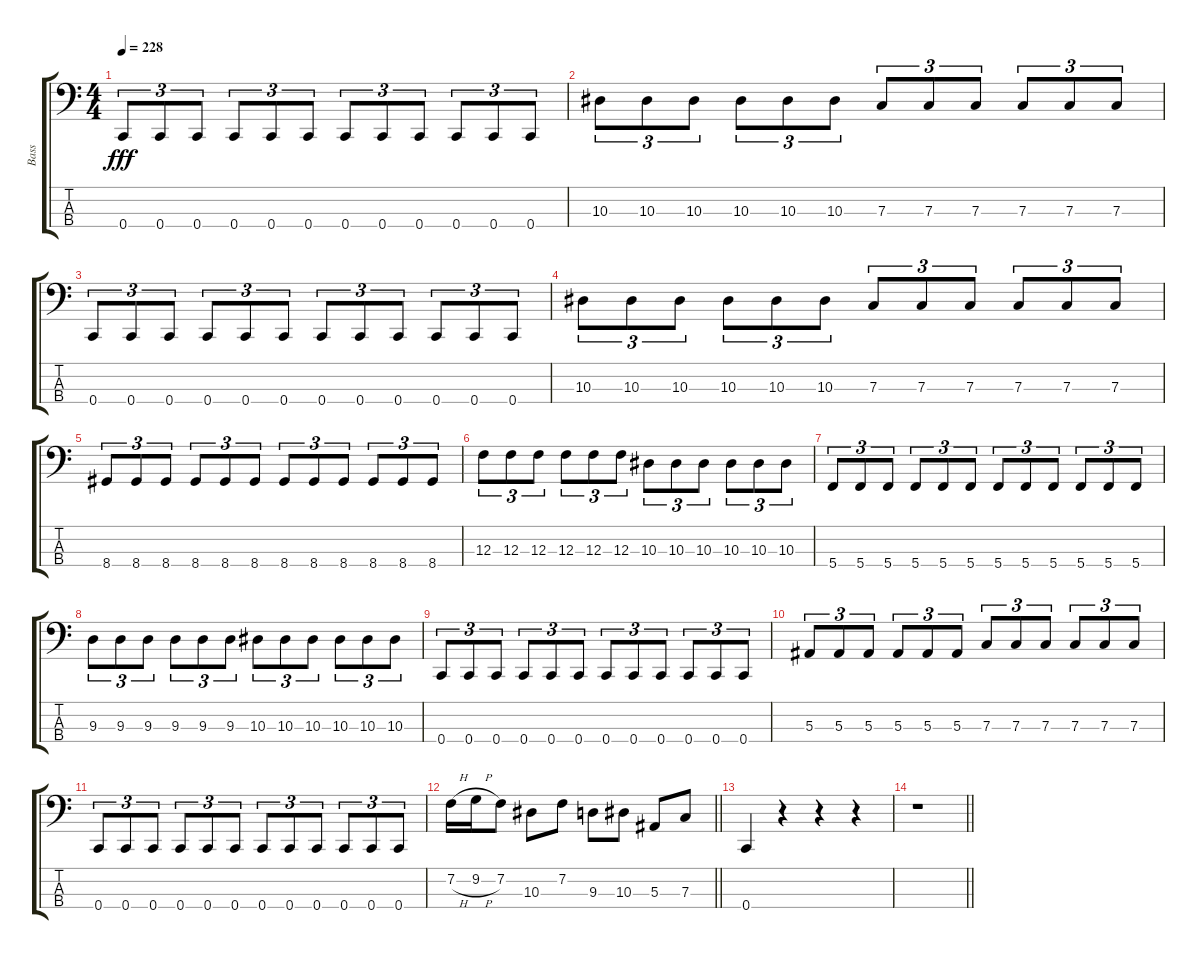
\track ("Bass" "Bass") {instrument electricbasspick}
\staff {score tabs}
\tuning (Eb2 Bb1 F1 C1) {hide}
\ts (4 4)
\tempo 228
\clef f4
\ks c
0.4.8{tu (3 2) dy fff} 0.4.8{tu (3 2)} 0.4.8{tu (3 2)} 0.4.8{tu (3 2)} 0.4.8{tu (3 2)} 0.4.8{tu (3 2)} 0.4.8{tu (3 2)} 0.4.8{tu (3 2)} 0.4.8{tu (3 2)} 0.4.8{tu (3 2)} 0.4.8{tu (3 2)} 0.4.8{tu (3 2)} |
10.3.8{tu (3 2)} 10.3.8{tu (3 2)} 10.3.8{tu (3 2)} 10.3.8{tu (3 2)} 10.3.8{tu (3 2)} 10.3.8{tu (3 2)} 7.3.8{tu (3 2)} 7.3.8{tu (3 2)} 7.3.8{tu (3 2)} 7.3.8{tu (3 2)} 7.3.8{tu (3 2)} 7.3.8{tu (3 2)} |
0.4.8{tu (3 2)} 0.4.8{tu (3 2)} 0.4.8{tu (3 2)} 0.4.8{tu (3 2)} 0.4.8{tu (3 2)} 0.4.8{tu (3 2)} 0.4.8{tu (3 2)} 0.4.8{tu (3 2)} 0.4.8{tu (3 2)} 0.4.8{tu (3 2)} 0.4.8{tu (3 2)} 0.4.8{tu (3 2)} |
10.3.8{tu (3 2)} 10.3.8{tu (3 2)} 10.3.8{tu (3 2)} 10.3.8{tu (3 2)} 10.3.8{tu (3 2)} 10.3.8{tu (3 2)} 7.3.8{tu (3 2)} 7.3.8{tu (3 2)} 7.3.8{tu (3 2)} 7.3.8{tu (3 2)} 7.3.8{tu (3 2)} 7.3.8{tu (3 2)} |
8.4.8{tu (3 2)} 8.4.8{tu (3 2)} 8.4.8{tu (3 2)} 8.4.8{tu (3 2)} 8.4.8{tu (3 2)} 8.4.8{tu (3 2)} 8.4.8{tu (3 2)} 8.4.8{tu (3 2)} 8.4.8{tu (3 2)} 8.4.8{tu (3 2)} 8.4.8{tu (3 2)} 8.4.8{tu (3 2)} |
12.3.8{tu (3 2)} 12.3.8{tu (3 2)} 12.3.8{tu (3 2)} 12.3.8{tu (3 2)} 12.3.8{tu (3 2)} 12.3.8{tu (3 2)} 10.3.8{tu (3 2)} 10.3.8{tu (3 2)} 10.3.8{tu (3 2)} 10.3.8{tu (3 2)} 10.3.8{tu (3 2)} 10.3.8{tu (3 2)} |
5.4.8{tu (3 2)} 5.4.8{tu (3 2)} 5.4.8{tu (3 2)} 5.4.8{tu (3 2)} 5.4.8{tu (3 2)} 5.4.8{tu (3 2)} 5.4.8{tu (3 2)} 5.4.8{tu (3 2)} 5.4.8{tu (3 2)} 5.4.8{tu (3 2)} 5.4.8{tu (3 2)} 5.4.8{tu (3 2)} |
9.3.8{tu (3 2)} 9.3.8{tu (3 2)} 9.3.8{tu (3 2)} 9.3.8{tu (3 2)} 9.3.8{tu (3 2)} 9.3.8{tu (3 2)} 10.3.8{tu (3 2)} 10.3.8{tu (3 2)} 10.3.8{tu (3 2)} 10.3.8{tu (3 2)} 10.3.8{tu (3 2)} 10.3.8{tu (3 2)} |
0.4.8{tu (3 2)} 0.4.8{tu (3 2)} 0.4.8{tu (3 2)} 0.4.8{tu (3 2)} 0.4.8{tu (3 2)} 0.4.8{tu (3 2)} 0.4.8{tu (3 2)} 0.4.8{tu (3 2)} 0.4.8{tu (3 2)} 0.4.8{tu (3 2)} 0.4.8{tu (3 2)} 0.4.8{tu (3 2)} |
5.3.8{tu (3 2)} 5.3.8{tu (3 2)} 5.3.8{tu (3 2)} 5.3.8{tu (3 2)} 5.3.8{tu (3 2)} 5.3.8{tu (3 2)} 7.3.8{tu (3 2)} 7.3.8{tu (3 2)} 7.3.8{tu (3 2)} 7.3.8{tu (3 2)} 7.3.8{tu (3 2)} 7.3.8{tu (3 2)} |
0.4.8{tu (3 2)} 0.4.8{tu (3 2)} 0.4.8{tu (3 2)} 0.4.8{tu (3 2)} 0.4.8{tu (3 2)} 0.4.8{tu (3 2)} 0.4.8{tu (3 2)} 0.4.8{tu (3 2)} 0.4.8{tu (3 2)} 0.4.8{tu (3 2)} 0.4.8{tu (3 2)} 0.4.8{tu (3 2)} |
\barLineRight lightlight
7.2{h}.16 9.2{h}.16 7.2.8 10.3.8 7.2.8 9.3.8 10.3.8 5.3.8 7.3.8 |
0.4.4 r.4 r.4 r.4 |
\barLineRight lightlight
r.1
